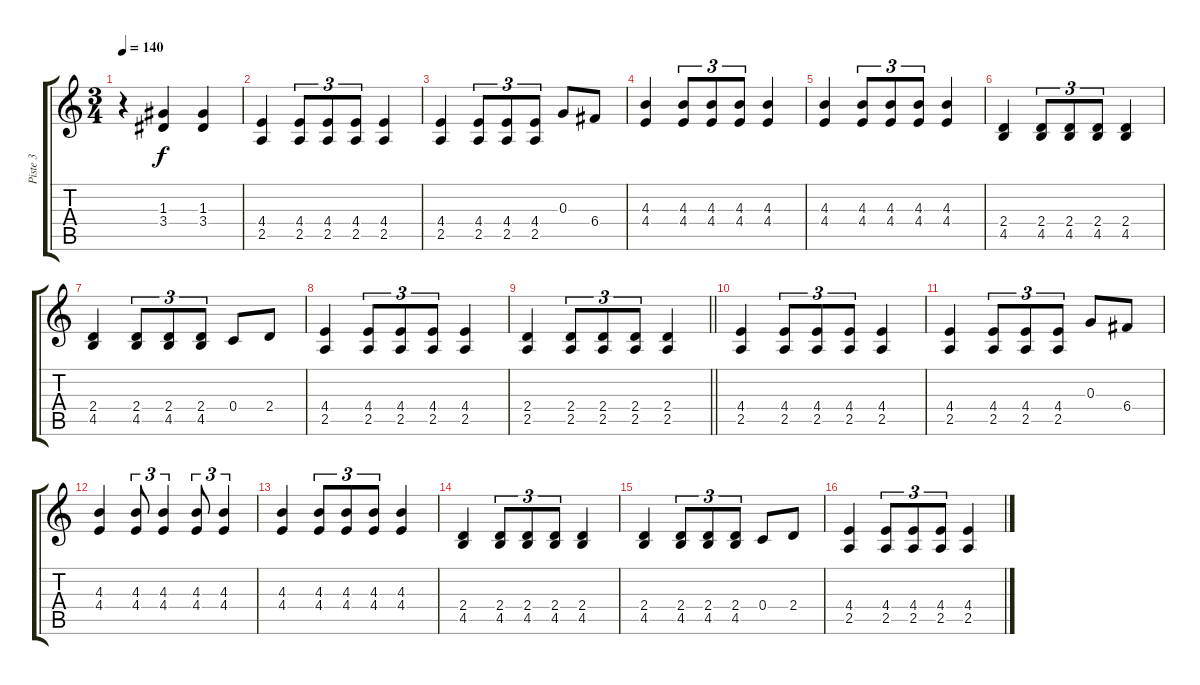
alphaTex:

\track ("Piste 3" "Piste 3") {instrument distortionguitar}
\staff {score tabs}
\tuning (E4 C4 G3 C3 G2 C2) {hide}
\ts (3 4)
\tempo 140
\clef g2
\ks c
r.4{dy f instrument distortionguitar} (1.3 3.4).4 (1.3 3.4).4 |
(4.4 2.5).4 (4.4 2.5).8{tu (3 2)} (4.4 2.5).8{tu (3 2)} (4.4 2.5).8{tu (3 2)} (4.4 2.5).4 |
(4.4 2.5).4 (4.4 2.5).8{tu (3 2)} (4.4 2.5).8{tu (3 2)} (4.4 2.5).8{tu (3 2)} 0.3.8 6.4.8 |
(4.3 4.4).4 (4.3 4.4).8{tu (3 2)} (4.3 4.4).8{tu (3 2)} (4.3 4.4).8{tu (3 2)} (4.3 4.4).4 |
(4.3 4.4).4 (4.3 4.4).8{tu (3 2)} (4.3 4.4).8{tu (3 2)} (4.3 4.4).8{tu (3 2)} (4.3 4.4).4 |
(2.4 4.5).4 (2.4 4.5).8{tu (3 2)} (2.4 4.5).8{tu (3 2)} (2.4 4.5).8{tu (3 2)} (2.4 4.5).4 |
(2.4 4.5).4 (2.4 4.5).8{tu (3 2)} (2.4 4.5).8{tu (3 2)} (2.4 4.5).8{tu (3 2)} 0.4.8 2.4.8 |
(4.4 2.5).4 (4.4 2.5).8{tu (3 2)} (4.4 2.5).8{tu (3 2)} (4.4 2.5).8{tu (3 2)} (4.4 2.5).4 |
\barLineRight lightlight
(2.4 2.5).4 (2.4 2.5).8{tu (3 2)} (2.4 2.5).8{tu (3 2)} (2.4 2.5).8{tu (3 2)} (2.4 2.5).4 |
\section ("" "")
(4.4 2.5).4 (4.4 2.5).8{tu (3 2)} (4.4 2.5).8{tu (3 2)} (4.4 2.5).8{tu (3 2)} (4.4 2.5).4 |
(4.4 2.5).4 (4.4 2.5).8{tu (3 2)} (4.4 2.5).8{tu (3 2)} (4.4 2.5).8{tu (3 2)} 0.3.8 6.4.8 |
(4.3 4.4).4 (4.3 4.4).8{tu (3 2)} (4.3 4.4).4{tu (3 2)} (4.3 4.4).8{tu (3 2)} (4.3 4.4).4{tu (3 2)} |
(4.3 4.4).4 (4.3 4.4).8{tu (3 2)} (4.3 4.4).8{tu (3 2)} (4.3 4.4).8{tu (3 2)} (4.3 4.4).4 |
(2.4 4.5).4 (2.4 4.5).8{tu (3 2)} (2.4 4.5).8{tu (3 2)} (2.4 4.5).8{tu (3 2)} (2.4 4.5).4 |
(2.4 4.5).4 (2.4 4.5).8{tu (3 2)} (2.4 4.5).8{tu (3 2)} (2.4 4.5).8{tu (3 2)} 0.4.8 2.4.8 |
(4.4 2.5).4 (4.4 2.5).8{tu (3 2)} (4.4 2.5).8{tu (3 2)} (4.4 2.5).8{tu (3 2)} (4.4 2.5).4
